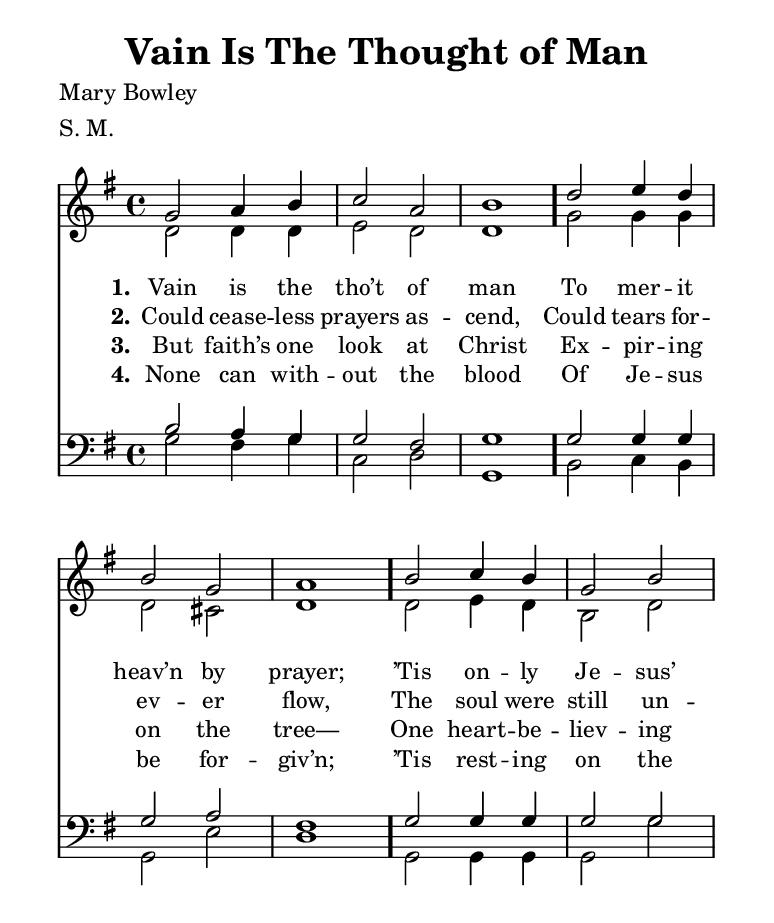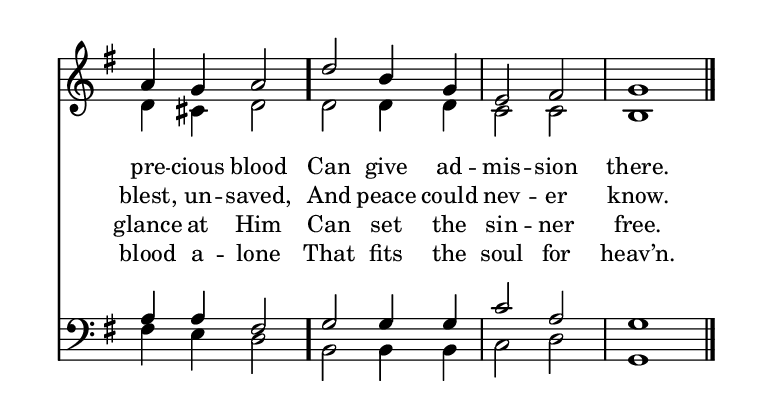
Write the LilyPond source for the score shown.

\include "common/global.ily"
\paper {
  \include "common/paper.ily"
  ragged-bottom = ##t
  ragged-last-bottom = ##t
  systems-per-page = ##f
  %page-count = ##f
}

\header{
  hymnnumber = "50"
  title = "Vain Is The Thought of Man"
  tunename = "Moreland"
  meter = "S. M."
  poet = "Mary Bowley"
  %composer = ""
  %copyright = ""
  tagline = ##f
}

% for fermata in MIDI
ta = { \tempo 4=110 }
tb = { \tempo 4=55  }

patternAA = { c2 c4 c4 | c2 c2 | c1 }
patternAB = { c2 c4 c4 | c2 c2 | c4 c4 c2 }

global = {
  \include "common/overrides.ily"
  \override Staff.TimeSignature.style = #'()
  \time 4/4
  \override Score.MetronomeMark.transparent = ##t % hide all fermata changes too
  \ta
  \key g \major
  %\partial 4
  \autoBeamOff
}

notesSoprano = {
\global
\relative c'' {

  \changePitch \patternAA { g a b | c a | b }
  \changePitch \patternAA { d e d | b g | a }
  \changePitch \patternAB { b c b | g b | a g a }
  \changePitch \patternAA { d b g | e fis | g }

  \bar "|."

}
}

notesAlto = {
\global
\relative e' {

  \changePitch \patternAA { d d d | e d | d }
  \changePitch \patternAA { g g g | d cis | d }
  \changePitch \patternAB { d e d | b d | d cis d }
  \changePitch \patternAA { d d d | c c | b }

}
}

notesTenor = {
\global
\relative a {

  \changePitch \patternAA { b a g | g fis | g }
  \changePitch \patternAA { g g g | g a | fis }
  \changePitch \patternAB { g g g | g g | a a fis }
  \changePitch \patternAA { g g g | c a | g }

}
}

notesBass = {
\global
\relative f {

  \changePitch \patternAA { g fis g | c, d | g, }
  \changePitch \patternAA { b c b | g e' | d }
  \changePitch \patternAB { g, g g | g g' | fis e d }
  \changePitch \patternAA { b b b | c d | g, }

}
}

wordsA = \lyricmode {
\set stanza = "1."

Vain is the tho’t of man \bar "."
To mer -- it heav’n by prayer; \bar "."
’Tis on -- ly Je -- sus’ pre -- cious blood \bar "."
Can give ad -- mis -- sion there. \bar "."

}

wordsB = \lyricmode {
\set stanza = "2."

Could cease -- less prayers as -- cend,
Could tears for -- ev -- er flow,
The soul were still un -- blest, un -- saved,
And peace could nev -- er know.

}

wordsC = \lyricmode {
\set stanza = "3."

But faith’s one look at Christ
Ex -- pir -- ing on the tree—
One heart -- be -- liev -- ing glance at Him
Can set the sin -- ner free.

}

wordsD = \lyricmode {
\set stanza = "4."

None can with -- out the blood
Of Je -- sus be for -- giv’n;
’Tis rest -- ing on the blood a -- lone
That fits the soul for heav’n.

}

\score {
  \context ChoirStaff <<
    \context Staff = upper <<
      \set ChoirStaff.systemStartDelimiter = #'SystemStartBar
      \context Voice  = sopranos { \voiceOne << \notesSoprano >> }
      \context Voice  = altos { \voiceTwo << \notesAlto >> }
      \context Lyrics = one   \lyricsto sopranos \wordsA
      \context Lyrics = two   \lyricsto sopranos \wordsB
      \context Lyrics = three \lyricsto sopranos \wordsC
      \context Lyrics = four  \lyricsto sopranos \wordsD
    >>
    \context Staff = men <<
      \clef bass
      \context Voice  = tenors { \voiceOne << \notesTenor >> }
      \context Voice  = basses { \voiceTwo << \notesBass >> }
    >>
  >>
  \layout {
    \include "common/layout.ily"
  }
  \midi{
    \include "common/midi.ily"
  }
}

\version "2.18.0"  % necessary for upgrading to future LilyPond versions.

% vi:set et ts=2 sw=2 ai nocindent syntax=lilypond
